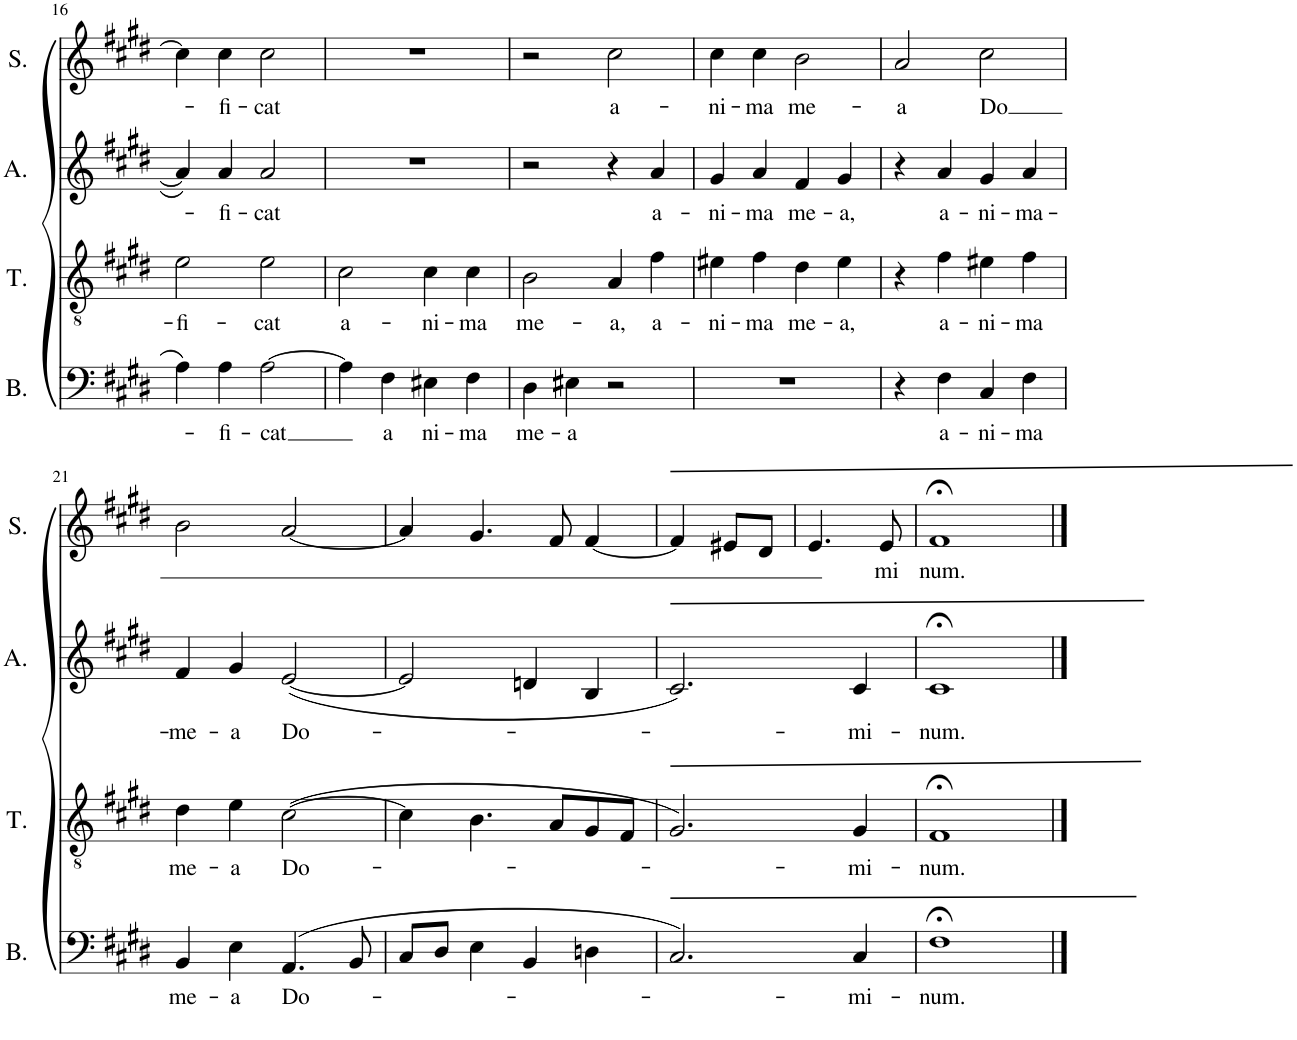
**kern	**text	**kern	**text	**kern	**text	**kern	**text
*part4	*part4	*part3	*part3	*part2	*part2	*part1	*part1
*staff4	*staff4	*staff3	*staff3	*staff2	*staff2	*staff1	*staff1
*I"Bass	*	*I"Tenor	*	*I"Alto	*	*I"Soprano	*
*I'B.	*	*I'T.	*	*I'A.	*	*I'S.	*
!!LO:PB:g=z
*clefF4	*	*clefGv2	*	*clefG2	*	*clefG2	*
*k[f#c#g#d#]	*	*k[f#c#g#d#]	*	*k[f#c#g#d#]	*	*k[f#c#g#d#]	*
*M4/4	*	*M4/4	*	*M4/4	*	*M4/4	*
*met(c|)	*	*met(c|)	*	*met(c|)	*	*met(c|)	*
=16	=16	=16	=16	=16	=16	=16	=16
!	!	!	!LO:LY:b	!	!	!	!
4A\	.	2e\	-fi-	4a/]	.	4cc#\]	.
!	!LO:LY:b	!	!	!	!LO:LY:b	!	!LO:LY:b
4A\	-fi-	.	.	4a/	-fi-	4cc#\	-fi-
!	!LO:LY:b	!	!LO:LY:b	!	!LO:LY:b	!	!LO:LY:b
[2A\	-cat	2e\	-cat	2a/	-cat	2cc#\	-cat
=17	=17	=17	=17	=17	=17	=17	=17
!	!	!	!LO:LY:b	!	!	!	!
4A\]	.	2c#\	a-	1r	.	1r	.
!	!LO:LY:b	!	!	!	!	!	!
4F#\	a	.	.	.	.	.	.
!	!LO:LY:b	!	!LO:LY:b	!	!	!	!
4E#X\	-ni-	4c#\	-ni-	.	.	.	.
!	!LO:LY:b	!	!LO:LY:b	!	!	!	!
4F#\	-ma	4c#\	-ma	.	.	.	.
=18	=18	=18	=18	=18	=18	=18	=18
!	!LO:LY:b	!	!LO:LY:b	!	!	!	!
4D#\	me-	2B\	me-	2r	.	2r	.
!	!LO:LY:b	!	!	!	!	!	!
4E#X\	-a	.	.	.	.	.	.
!	!	!	!LO:LY:b	!	!	!	!LO:LY:b
2r	.	4A/	-a,	4r	.	2cc#\	a-
!	!	!	!LO:LY:b	!	!LO:LY:b	!	!
.	.	4f#\	a-	4a/	a-	.	.
=19	=19	=19	=19	=19	=19	=19	=19
!	!	!	!LO:LY:b	!	!LO:LY:b	!	!LO:LY:b
1r	.	4e#X\	-ni-	4g#/	-ni-	4cc#\	-ni-
!	!	!	!LO:LY:b	!	!LO:LY:b	!	!LO:LY:b
.	.	4f#\	-ma	4a/	-ma	4cc#\	-ma
!	!	!	!LO:LY:b	!	!LO:LY:b	!	!LO:LY:b
.	.	4d#\	me-	4f#/	me-	2b\	me-
!	!	!	!LO:LY:b	!	!LO:LY:b	!	!
.	.	4e#\	-a,	4g#/	-a,	.	.
=20	=20	=20	=20	=20	=20	=20	=20
!	!	!	!	!	!	!	!LO:LY:b
4r	.	4r	.	4r	.	2a/	-a
!	!LO:LY:b	!	!LO:LY:b	!	!LO:LY:b	!	!
4F#\	a-	4f#\	a-	4a/	a-	.	.
!	!LO:LY:b	!	!LO:LY:b	!	!LO:LY:b	!	!LO:LY:b
4C#/	-ni-	4e#X\	-ni-	4g#/	-ni-	2cc#\	-Do
!	!LO:LY:b	!	!LO:LY:b	!	!LO:LY:b	!	!
4F#\	-ma	4f#\	-ma	4a/	-ma-	.	.
!!LO:LB:g=z
=21	=21	=21	=21	=21	=21	=21	=21
!	!LO:LY:b	!	!LO:LY:b	!	!LO:LY:b	!	!
4BB/	me-	4d#\	me-	4f#/	-me-	2b\	.
!	!LO:LY:b	!	!LO:LY:b	!	!LO:LY:b	!	!
4E\	-a	4e\	-a	4g#/	-a	.	.
!	!LO:LY:b	!	!LO:LY:b	!	!LO:LY:b	!	!
(4.AA/	Do-	([2c#\	Do-	([2e/	Do-	[2a/	.
8BB/	.	.	.	.	.	.	.
=22	=22	=22	=22	=22	=22	=22	=22
8C#/L	.	4c#\]	.	2e/]	.	4a/]	.
8D#/J	.	.	.	.	.	.	.
4E\	.	4.B\	.	.	.	4.g#/	.
4BB/	.	.	.	4dn/	.	.	.
.	.	8A/L	.	.	.	8f#/	.
4Dn\	.	8G#/	.	4B/	.	[4f#/	.
.	.	8F#/J	.	.	.	.	.
=23	=23	=23	=23	=23	=23	=23	=23
2.C#/)	.	2.G#/)	.	2.c#/)	.	4f#/]	.
.	.	.	.	.	.	8e#X/L	.
.	.	.	.	.	.	8d#/J	.
.	.	.	.	.	.	4.e#/	.
!	!LO:LY:b	!	!LO:LY:b	!	!LO:LY:b	!	!
4C#/	-mi-	4G#/	-mi-	4c#/	-mi-	.	.
!	!	!	!	!	!	!	!LO:LY:b
.	.	.	.	.	.	8e#/	mi
=24	=24	=24	=24	=24	=24	=24	=24
!	!LO:LY:b	!	!LO:LY:b	!	!LO:LY:b	!	!LO:LY:b
1F#;<	-num.	1F#;<	-num.	1c#;<	-num.	1f#;<	-num.
==	==	==	==	==	==	==	==
*-	*-	*-	*-	*-	*-	*-	*-
